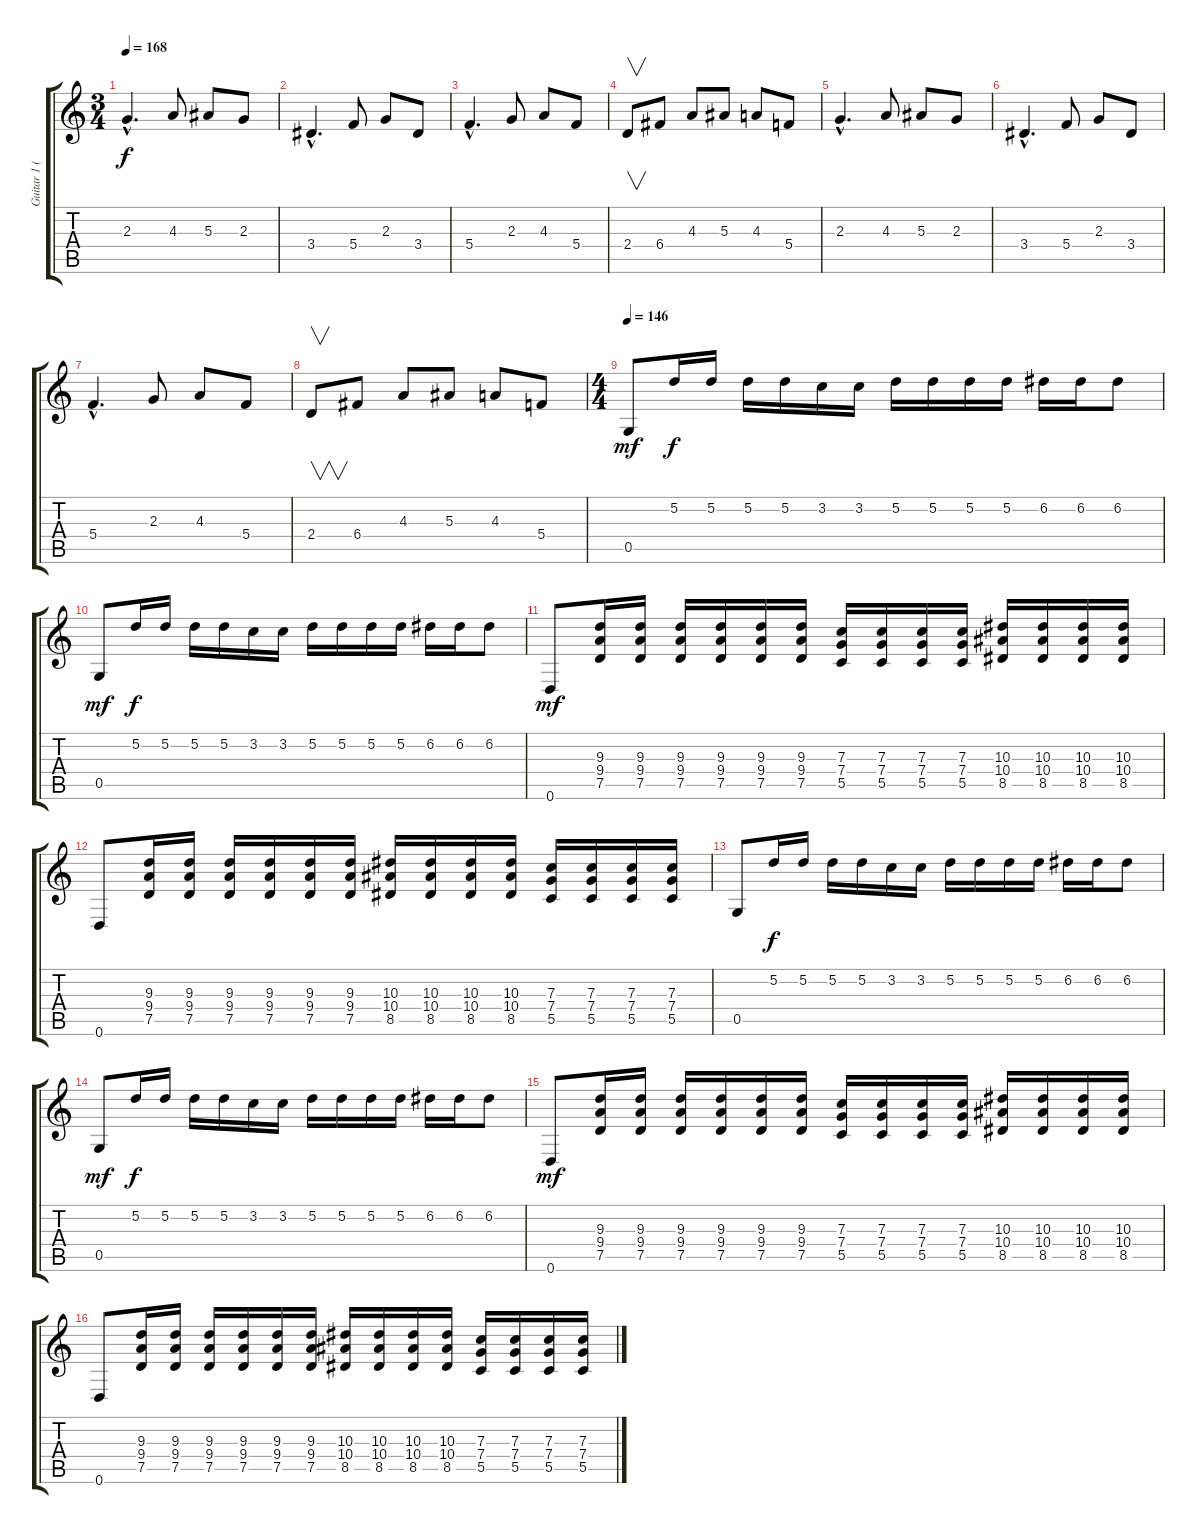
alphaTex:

\track ("Guitar 1 (Lead)" "Guitar 1 (") {instrument distortionguitar}
\staff {score tabs}
\tuning (D4 A3 F3 C3 G2 D2) {hide}
\ts (3 4)
\tempo 168
\clef g2
\ks c
2.3{hac}.4{d dy f} 4.3.8 5.3.8 2.3.8 |
3.4{hac}.4{d} 5.4.8 2.3.8 3.4.8 |
5.4{hac}.4{d} 2.3.8 4.3.8 5.4.8 |
2.4.8{v} 6.4.8 4.3.8 5.3.8 4.3.8 5.4.8 |
2.3{hac}.4{d} 4.3.8 5.3.8 2.3.8 |
3.4{hac}.4{d} 5.4.8 2.3.8 3.4.8 |
5.4{hac}.4{d} 2.3.8 4.3.8 5.4.8 |
2.4.8{v} 6.4.8 4.3.8 5.3.8 4.3.8 5.4.8 |
\ts (4 4)
\tempo 146
0.5.8{dy mf} 5.2.16{dy f} 5.2.16 5.2.16 5.2.16 3.2.16 3.2.16 5.2.16 5.2.16 5.2.16 5.2.16 6.2.16 6.2.16 6.2.8 |
0.5.8{dy mf} 5.2.16{dy f} 5.2.16 5.2.16 5.2.16 3.2.16 3.2.16 5.2.16 5.2.16 5.2.16 5.2.16 6.2.16 6.2.16 6.2.8 |
0.6.8{dy mf} (9.3 9.4 7.5).16 (9.3 9.4 7.5).16 (9.3 9.4 7.5).16 (9.3 9.4 7.5).16 (9.3 9.4 7.5).16 (9.3 9.4 7.5).16 (7.3 7.4 5.5).16 (7.3 7.4 5.5).16 (7.3 7.4 5.5).16 (7.3 7.4 5.5).16 (10.3 10.4 8.5).16 (10.3 10.4 8.5).16 (10.3 10.4 8.5).16 (10.3 10.4 8.5).16 |
0.6.8 (9.3 9.4 7.5).16 (9.3 9.4 7.5).16 (9.3 9.4 7.5).16 (9.3 9.4 7.5).16 (9.3 9.4 7.5).16 (9.3 9.4 7.5).16 (10.3 10.4 8.5).16 (10.3 10.4 8.5).16 (10.3 10.4 8.5).16 (10.3 10.4 8.5).16 (7.3 7.4 5.5).16 (7.3 7.4 5.5).16 (7.3 7.4 5.5).16 (7.3 7.4 5.5).16 |
0.5.8 5.2.16{dy f} 5.2.16 5.2.16 5.2.16 3.2.16 3.2.16 5.2.16 5.2.16 5.2.16 5.2.16 6.2.16 6.2.16 6.2.8 |
0.5.8{dy mf} 5.2.16{dy f} 5.2.16 5.2.16 5.2.16 3.2.16 3.2.16 5.2.16 5.2.16 5.2.16 5.2.16 6.2.16 6.2.16 6.2.8 |
0.6.8{dy mf} (9.3 9.4 7.5).16 (9.3 9.4 7.5).16 (9.3 9.4 7.5).16 (9.3 9.4 7.5).16 (9.3 9.4 7.5).16 (9.3 9.4 7.5).16 (7.3 7.4 5.5).16 (7.3 7.4 5.5).16 (7.3 7.4 5.5).16 (7.3 7.4 5.5).16 (10.3 10.4 8.5).16 (10.3 10.4 8.5).16 (10.3 10.4 8.5).16 (10.3 10.4 8.5).16 |
0.6.8 (9.3 9.4 7.5).16 (9.3 9.4 7.5).16 (9.3 9.4 7.5).16 (9.3 9.4 7.5).16 (9.3 9.4 7.5).16 (9.3 9.4 7.5).16 (10.3 10.4 8.5).16 (10.3 10.4 8.5).16 (10.3 10.4 8.5).16 (10.3 10.4 8.5).16 (7.3 7.4 5.5).16 (7.3 7.4 5.5).16 (7.3 7.4 5.5).16 (7.3 7.4 5.5).16
